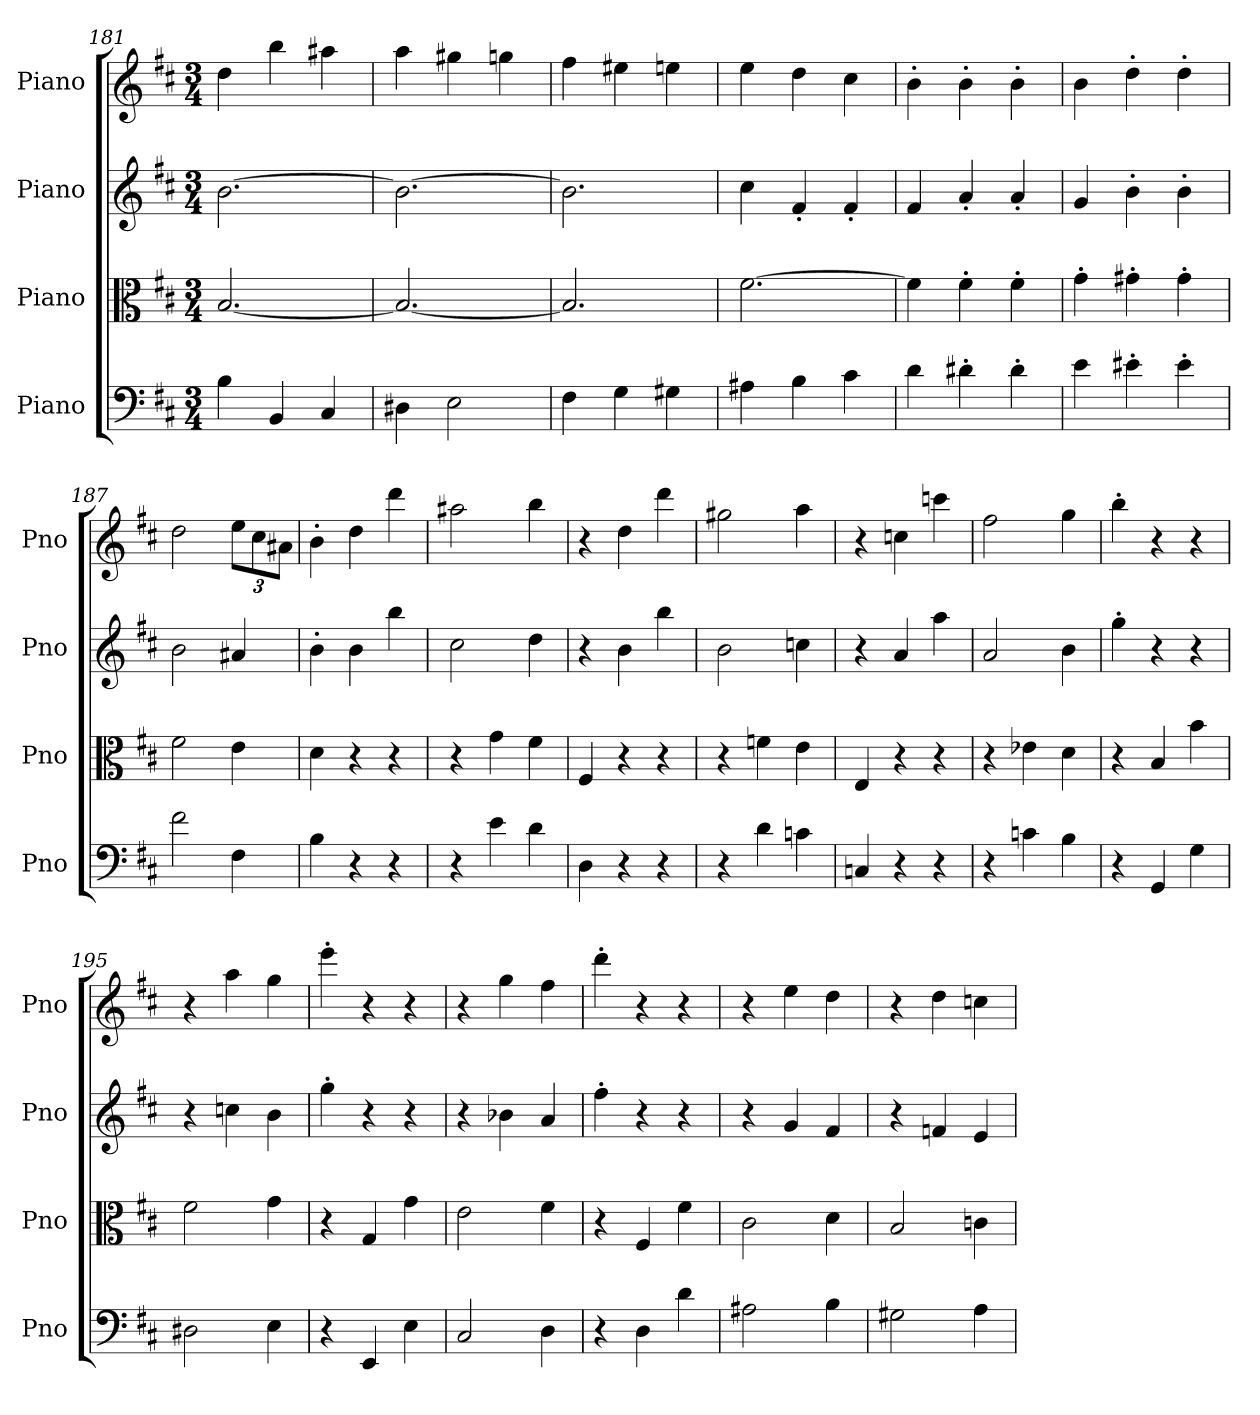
**kern	**kern	**kern	**kern
*part4	*part3	*part2	*part1
*staff4	*staff3	*staff2	*staff1
*I"Piano	*I"Piano	*I"Piano	*I"Piano
*I'Pno	*I'Pno	*I'Pno	*I'Pno
*clefF4	*clefC3	*clefG2	*clefG2
*k[f#c#]	*k[f#c#]	*k[f#c#]	*k[f#c#]
*M3/4	*M3/4	*M3/4	*M3/4
=181	=181	=181	=181
4B\	[2.B/	[2.b\	4dd\
4BB/	.	.	4bb\
4C#/	.	.	4aa#X\
=182	=182	=182	=182
4D#X\	2.B/_	2.b\_	4aa\
2E\	.	.	4gg#X\
.	.	.	4ggn\
=183	=183	=183	=183
4F#\	2.B/]	2.b\]	4ff#\
4G\	.	.	4ee#X\
4G#X\	.	.	4een\
=184	=184	=184	=184
4A#X\	[2.f#\	4cc#\	4ee\
4B\	.	4f#'/	4dd\
4c#\	.	4f#'/	4cc#\
=185	=185	=185	=185
4d\	4f#\]	4f#/	4b'\
4d#X'\	4f#'\	4a'/	4b'\
4d#'\	4f#'\	4a'/	4b'\
=186	=186	=186	=186
4e\	4g'\	4g/	4b\
4e#X'\	4g#X'\	4b'\	4dd'\
4e#'\	4g#'\	4b'\	4dd'\
!!LO:LB:g=z
=187	=187	=187	=187
2f#\	2f#\	2b\	2dd\
*	*	*	*Xbrackettup
4F#\	4e\	4a#X/	12ee\L
.	.	.	12cc#\
.	.	.	12a#X\J
=188	=188	=188	=188
4B\	4d\	4b'\	4b'\
4r	4r	4b\	4dd\
4r	4r	4bb\	4ddd\
=189	=189	=189	=189
4r	4r	2cc#\	2aa#X\
4e\	4g\	.	.
4d\	4f#\	4dd\	4bb\
=190	=190	=190	=190
4D\	4F#/	4r	4r
4r	4r	4b\	4dd\
4r	4r	4bb\	4ddd\
=191	=191	=191	=191
4r	4r	2b\	2gg#X\
4d\	4fn\	.	.
4cn\	4e\	4ccn\	4aa\
=192	=192	=192	=192
4Cn/	4E/	4r	4r
4r	4r	4a/	4ccn\
4r	4r	4aa\	4cccn\
=193	=193	=193	=193
4r	4r	2a/	2ff#\
4cn\	4e-X\	.	.
4B\	4d\	4b\	4gg\
=194	=194	=194	=194
4r	4r	4gg'\	4bb'\
4GG/	4B/	4r	4r
4G\	4b\	4r	4r
=195	=195	=195	=195
2D#X\	2f#\	4r	4r
.	.	4ccn\	4aa\
4E\	4g\	4b\	4gg\
!!LO:LB:g=z
=196	=196	=196	=196
4r	4r	4gg'\	4eee'\
4EE/	4G/	4r	4r
4E\	4g\	4r	4r
=197	=197	=197	=197
2C#/	2e\	4r	4r
.	.	4b-X\	4gg\
4D\	4f#\	4a/	4ff#\
=198	=198	=198	=198
4r	4r	4ff#'\	4ddd'\
4D\	4F#/	4r	4r
4d\	4f#\	4r	4r
=199	=199	=199	=199
2A#X\	2c#\	4r	4r
.	.	4g/	4ee\
4B\	4d\	4f#/	4dd\
=200	=200	=200	=200
2G#X\	2B/	4r	4r
.	.	4fn/	4dd\
4A\	4cn\	4e/	4ccn\
=	=	=	=
*-	*-	*-	*-
